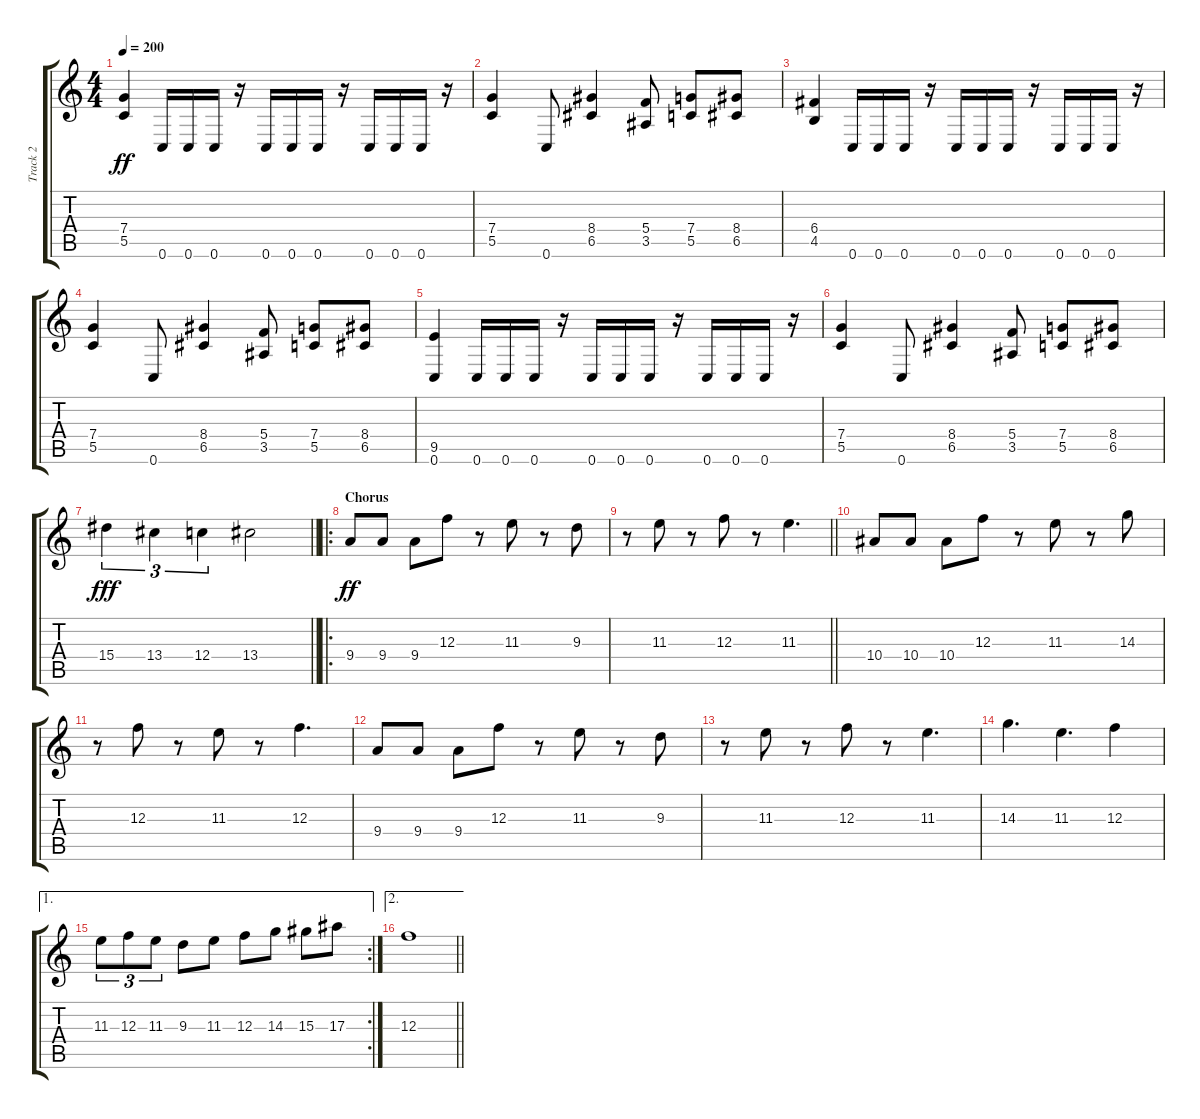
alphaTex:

\track ("Track 2" "Track 2") {instrument overdrivenguitar}
\staff {score tabs}
\tuning (D4 A3 F3 C3 G2 C2) {hide}
\ts (4 4)
\tempo 200
\clef g2
\ks c
(7.4 5.5).4{dy ff} 0.6.16 0.6.16 0.6.16 r.16 0.6.16 0.6.16 0.6.16 r.16 0.6.16 0.6.16 0.6.16 r.16 |
(7.4 5.5).4 0.6.8 (8.4 6.5).4 (5.4 3.5).8 (7.4 5.5).8 (8.4 6.5).8 |
(6.4 4.5).4 0.6.16 0.6.16 0.6.16 r.16 0.6.16 0.6.16 0.6.16 r.16 0.6.16 0.6.16 0.6.16 r.16 |
(7.4 5.5).4 0.6.8 (8.4 6.5).4 (5.4 3.5).8 (7.4 5.5).8 (8.4 6.5).8 |
(9.5 0.6).4 0.6.16 0.6.16 0.6.16 r.16 0.6.16 0.6.16 0.6.16 r.16 0.6.16 0.6.16 0.6.16 r.16 |
(7.4 5.5).4 0.6.8 (8.4 6.5).4 (5.4 3.5).8 (7.4 5.5).8 (8.4 6.5).8 |
\barLineRight lightlight
15.4.4{tu (3 2) dy fff} 13.4.4{tu (3 2)} 12.4.4{tu (3 2)} 13.4.2 |
\ro
\section ("" "Chorus ")
9.4.8{dy ff} 9.4.8 9.4.8 12.3.8 r.8 11.3.8 r.8 9.3.8 |
\barLineRight lightlight
r.8 11.3.8 r.8 12.3.8 r.8 11.3.4{d} |
10.4.8 10.4.8 10.4.8 12.3.8 r.8 11.3.8 r.8 14.3.8 |
r.8 12.3.8 r.8 11.3.8 r.8 12.3.4{d} |
9.4.8 9.4.8 9.4.8 12.3.8 r.8 11.3.8 r.8 9.3.8 |
r.8 11.3.8 r.8 12.3.8 r.8 11.3.4{d} |
14.3.4{d} 11.3.4{d} 12.3.4 |
\ae 1
\rc 2
11.3.8{tu (3 2)} 12.3.8{tu (3 2)} 11.3.8{tu (3 2)} 9.3.8 11.3.8 12.3.8 14.3.8 15.3.8 17.3.8 |
\ae 2
\barLineRight lightlight
12.3.1
